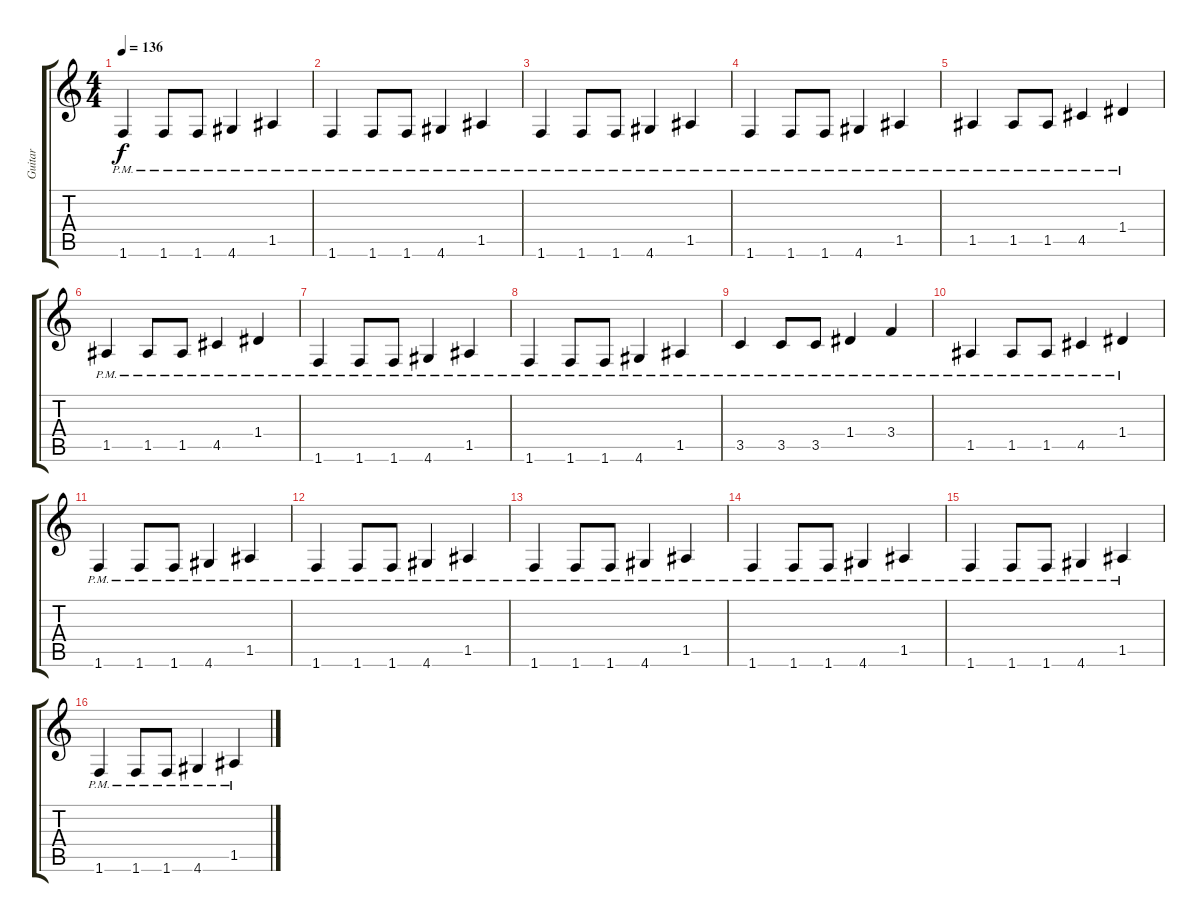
\track ("Guitar" "Guitar") {instrument overdrivenguitar}
\staff {score tabs}
\tuning (E4 B3 G3 D3 A2 E2) {hide}
\ts (4 4)
\tempo 136
\clef g2
\ks c
1.6{pm}.4{dy f} 1.6{pm}.8 1.6{pm}.8 4.6{pm}.4 1.5{pm}.4 |
1.6{pm}.4 1.6{pm}.8 1.6{pm}.8 4.6{pm}.4 1.5{pm}.4 |
1.6{pm}.4 1.6{pm}.8 1.6{pm}.8 4.6{pm}.4 1.5{pm}.4 |
1.6{pm}.4 1.6{pm}.8 1.6{pm}.8 4.6{pm}.4 1.5{pm}.4 |
1.5{pm}.4 1.5{pm}.8 1.5{pm}.8 4.5{pm}.4 1.4{pm}.4 |
1.5{pm}.4 1.5{pm}.8 1.5{pm}.8 4.5{pm}.4 1.4{pm}.4 |
1.6{pm}.4 1.6{pm}.8 1.6{pm}.8 4.6{pm}.4 1.5{pm}.4 |
1.6{pm}.4 1.6{pm}.8 1.6{pm}.8 4.6{pm}.4 1.5{pm}.4 |
3.5{pm}.4 3.5{pm}.8 3.5{pm}.8 1.4{pm}.4 3.4{pm}.4 |
1.5{pm}.4 1.5{pm}.8 1.5{pm}.8 4.5{pm}.4 1.4{pm}.4 |
1.6{pm}.4 1.6{pm}.8 1.6{pm}.8 4.6{pm}.4 1.5{pm}.4 |
1.6{pm}.4 1.6{pm}.8 1.6{pm}.8 4.6{pm}.4 1.5{pm}.4 |
1.6{pm}.4 1.6{pm}.8 1.6{pm}.8 4.6{pm}.4 1.5{pm}.4 |
1.6{pm}.4 1.6{pm}.8 1.6{pm}.8 4.6{pm}.4 1.5{pm}.4 |
1.6{pm}.4 1.6{pm}.8 1.6{pm}.8 4.6{pm}.4 1.5{pm}.4 |
1.6{pm}.4 1.6{pm}.8 1.6{pm}.8 4.6{pm}.4 1.5{pm}.4
